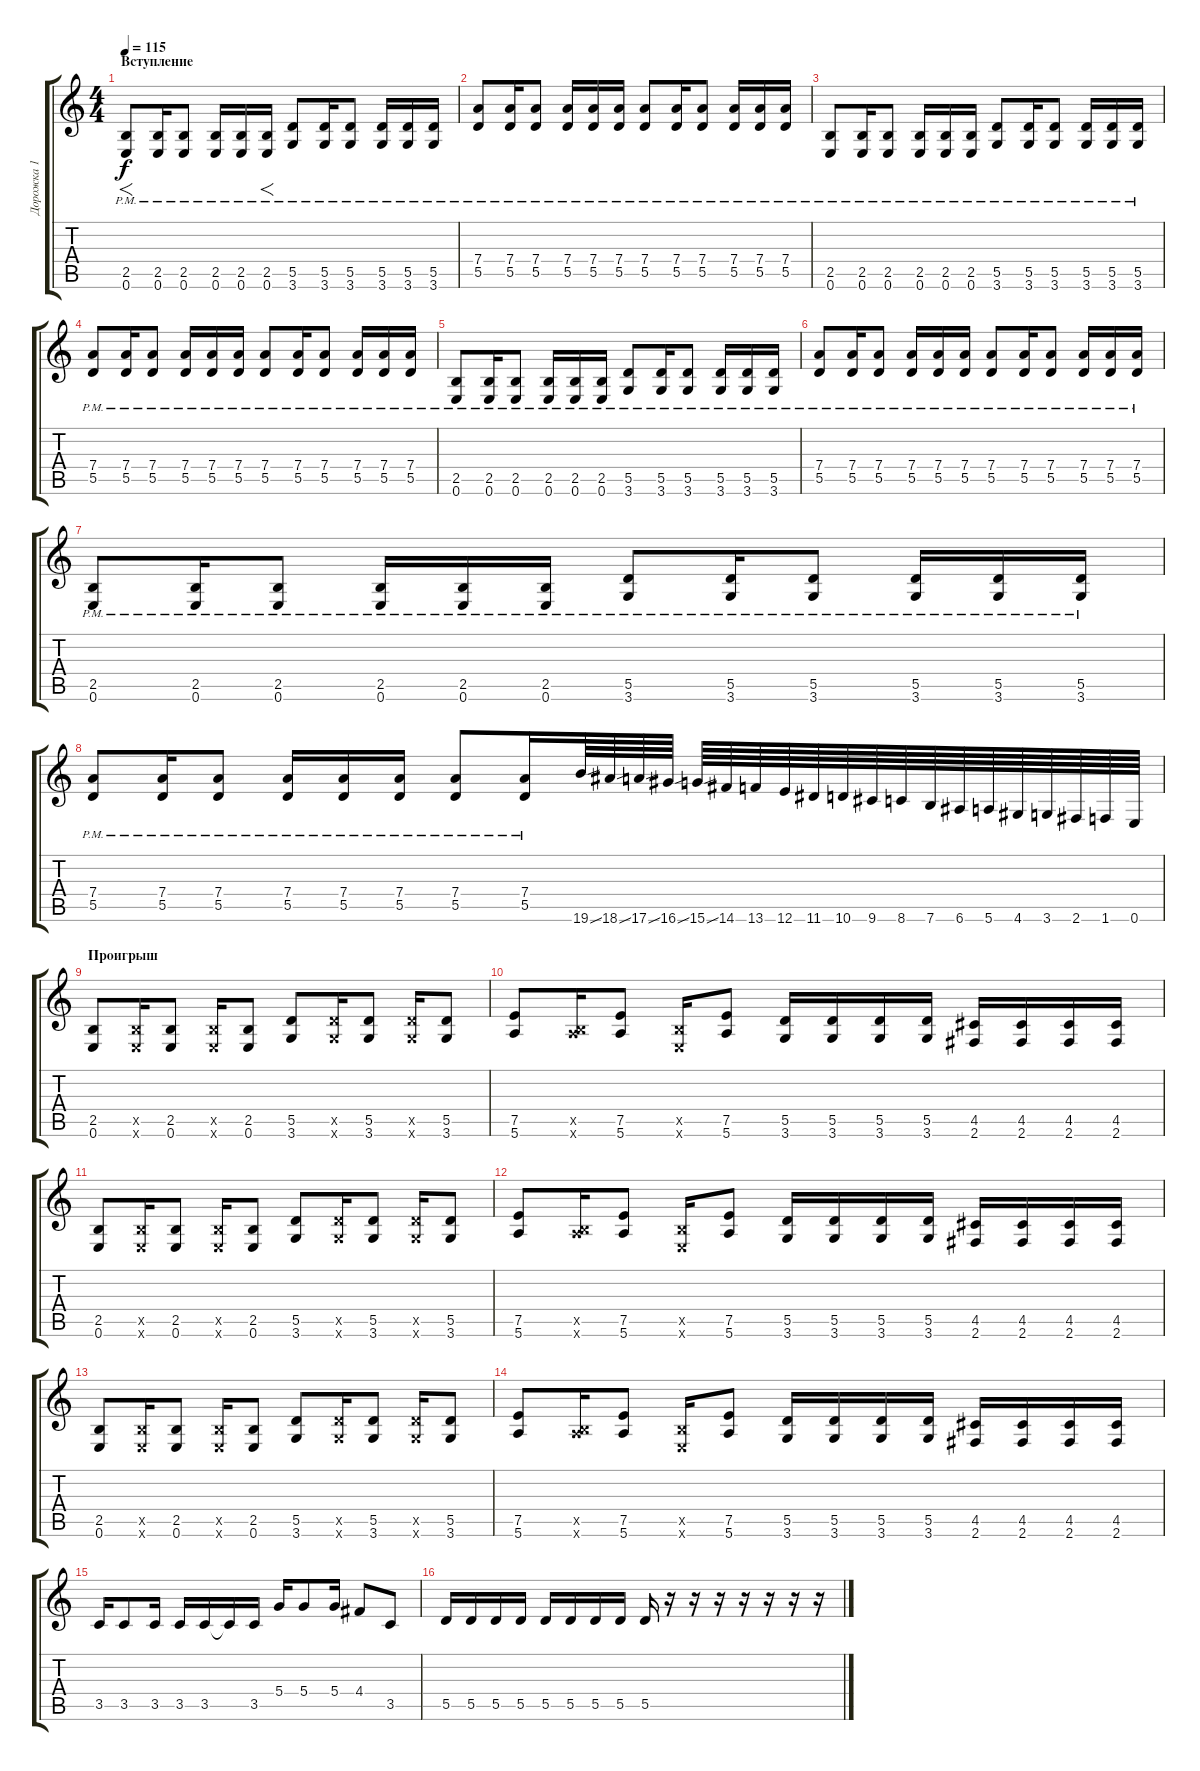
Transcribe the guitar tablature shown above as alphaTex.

\track ("Дорожка 1" "Дорожка 1") {instrument distortionguitar}
\staff {score tabs}
\tuning (E4 B3 G3 D3 A2 E2) {hide}
\ts (4 4)
\section ("" "Вступление")
\tempo 115
\clef g2
\ks c
(2.5{pm} 0.6).8{f dy f volume 10 instrument distortionguitar} (2.5{pm} 0.6).16 (2.5{pm} 0.6).8 (2.5{pm} 0.6{pm}).16 (2.5{pm} 0.6).16 (2.5{pm} 0.6).16{f} (5.5{pm} 3.6).8 (5.5{pm} 3.6).16 (5.5{pm} 3.6).8 (5.5{pm} 3.6).16 (5.5{pm} 3.6).16 (5.5{pm} 3.6).16 |
(7.4{pm} 5.5).8 (7.4{pm} 5.5).16 (7.4{pm} 5.5).8 (7.4{pm} 5.5).16 (7.4{pm} 5.5).16 (7.4{pm} 5.5).16 (7.4{pm} 5.5).8 (7.4{pm} 5.5).16 (7.4{pm} 5.5).8 (7.4{pm} 5.5).16 (7.4{pm} 5.5).16 (7.4{pm} 5.5).16 |
(2.5{pm} 0.6).8 (2.5{pm} 0.6).16 (2.5{pm} 0.6).8 (2.5{pm} 0.6{pm}).16 (2.5{pm} 0.6).16 (2.5{pm} 0.6).16 (5.5{pm} 3.6).8 (5.5{pm} 3.6).16 (5.5{pm} 3.6).8 (5.5{pm} 3.6).16 (5.5{pm} 3.6).16 (5.5{pm} 3.6).16 |
(7.4{pm} 5.5).8 (7.4{pm} 5.5).16 (7.4{pm} 5.5).8 (7.4{pm} 5.5).16 (7.4{pm} 5.5).16 (7.4{pm} 5.5).16 (7.4{pm} 5.5).8 (7.4{pm} 5.5).16 (7.4{pm} 5.5).8 (7.4{pm} 5.5).16 (7.4{pm} 5.5).16 (7.4{pm} 5.5).16 |
(2.5{pm} 0.6).8 (2.5{pm} 0.6).16 (2.5{pm} 0.6).8 (2.5{pm} 0.6{pm}).16 (2.5{pm} 0.6).16 (2.5{pm} 0.6).16 (5.5{pm} 3.6).8 (5.5{pm} 3.6).16 (5.5{pm} 3.6).8 (5.5{pm} 3.6).16 (5.5{pm} 3.6).16 (5.5{pm} 3.6).16 |
(7.4{pm} 5.5).8 (7.4{pm} 5.5).16 (7.4{pm} 5.5).8 (7.4{pm} 5.5).16 (7.4{pm} 5.5).16 (7.4{pm} 5.5).16 (7.4{pm} 5.5).8 (7.4{pm} 5.5).16 (7.4{pm} 5.5).8 (7.4{pm} 5.5).16 (7.4{pm} 5.5).16 (7.4{pm} 5.5).16 |
(2.5{pm} 0.6).8 (2.5{pm} 0.6).16 (2.5{pm} 0.6).8 (2.5{pm} 0.6{pm}).16 (2.5{pm} 0.6).16 (2.5{pm} 0.6).16 (5.5{pm} 3.6).8 (5.5{pm} 3.6).16 (5.5{pm} 3.6).8 (5.5{pm} 3.6).16 (5.5{pm} 3.6).16 (5.5{pm} 3.6).16 |
(7.4{pm} 5.5).8 (7.4{pm} 5.5).16 (7.4{pm} 5.5).8 (7.4{pm} 5.5).16 (7.4{pm} 5.5).16 (7.4{pm} 5.5).16 (7.4{pm} 5.5).8 (7.4{pm} 5.5).16 19.6{sou}.64{volume 13} 18.6{sou}.64 17.6{sou}.64 16.6{sou}.64 15.6{sou}.64 14.6.64 13.6.64 12.6.64 11.6.64 10.6.64 9.6.64 8.6.64 7.6.64 6.6.64 5.6.64 4.6.64 3.6.64 2.6.64 1.6.64 0.6.64 |
\section ("" "Проигрыш")
(2.5 0.6).8{volume 13} (2.5{x} 0.6{x}).16 (2.5 0.6).8 (2.5{x} 0.6{x}).16 (2.5 0.6).8 (5.5 3.6).8 (5.5{x} 3.6{x}).16 (5.5 3.6).8 (5.5{x} 3.6{x}).16 (5.5 3.6).8 |
(7.5 5.6).8 (2.5{x} 5.6{x}).16 (7.5 5.6).8 (2.5{x} 0.6{x}).16 (7.5 5.6).8 (5.5 3.6).16 (5.5 3.6).16 (5.5 3.6).16 (5.5 3.6).16 (4.5 2.6).16 (4.5 2.6).16 (4.5 2.6).16 (4.5 2.6).16 |
(2.5 0.6).8{volume 13} (2.5{x} 0.6{x}).16 (2.5 0.6).8 (2.5{x} 0.6{x}).16 (2.5 0.6).8 (5.5 3.6).8 (5.5{x} 3.6{x}).16 (5.5 3.6).8 (5.5{x} 3.6{x}).16 (5.5 3.6).8 |
(7.5 5.6).8 (2.5{x} 5.6{x}).16 (7.5 5.6).8 (2.5{x} 0.6{x}).16 (7.5 5.6).8 (5.5 3.6).16 (5.5 3.6).16 (5.5 3.6).16 (5.5 3.6).16 (4.5 2.6).16 (4.5 2.6).16 (4.5 2.6).16 (4.5 2.6).16 |
(2.5 0.6).8{volume 13} (2.5{x} 0.6{x}).16 (2.5 0.6).8 (2.5{x} 0.6{x}).16 (2.5 0.6).8 (5.5 3.6).8 (5.5{x} 3.6{x}).16 (5.5 3.6).8 (5.5{x} 3.6{x}).16 (5.5 3.6).8 |
(7.5 5.6).8 (2.5{x} 5.6{x}).16 (7.5 5.6).8 (2.5{x} 0.6{x}).16 (7.5 5.6).8 (5.5 3.6).16 (5.5 3.6).16 (5.5 3.6).16 (5.5 3.6).16 (4.5 2.6).16 (4.5 2.6).16 (4.5 2.6).16 (4.5 2.6).16 |
3.5.16 3.5.8 3.5.16 3.5.16 3.5.16 3.5{t}.16 3.5.16 5.4.16 5.4.8 5.4.16 4.4.8 3.5.8 |
5.5.16 5.5.16 5.5.16 5.5.16 5.5.16 5.5.16 5.5.16 5.5.16 5.5.16 r.16 r.16 r.16 r.16 r.16 r.16 r.16
